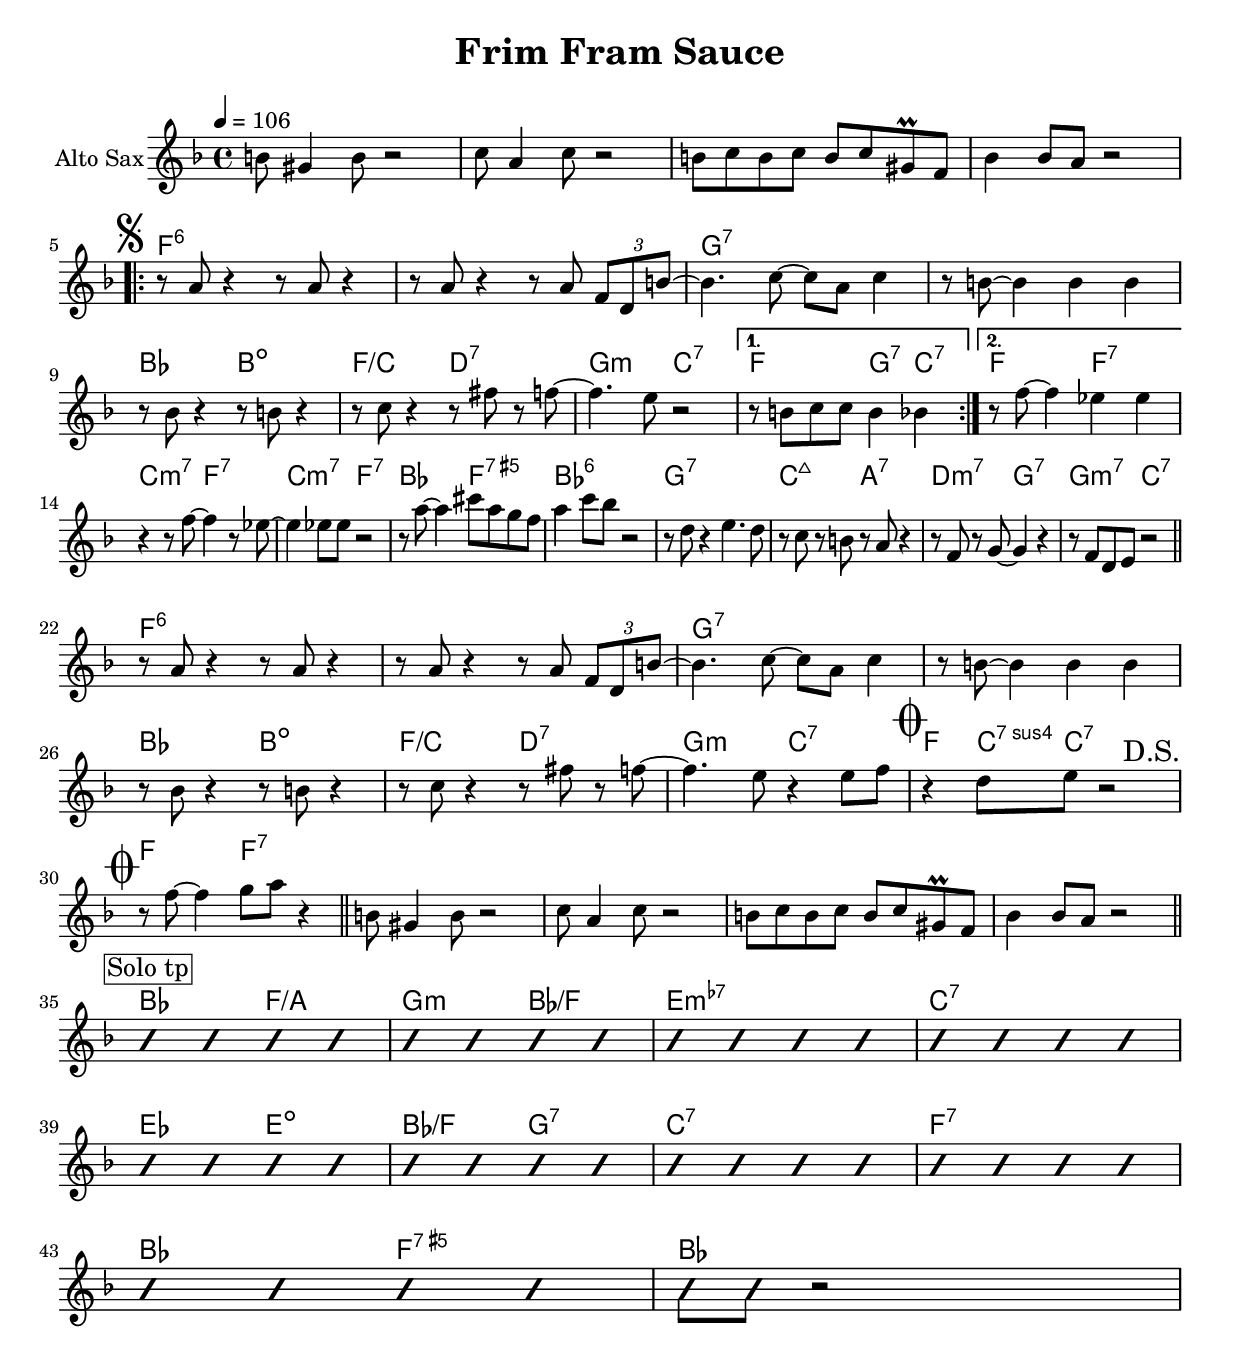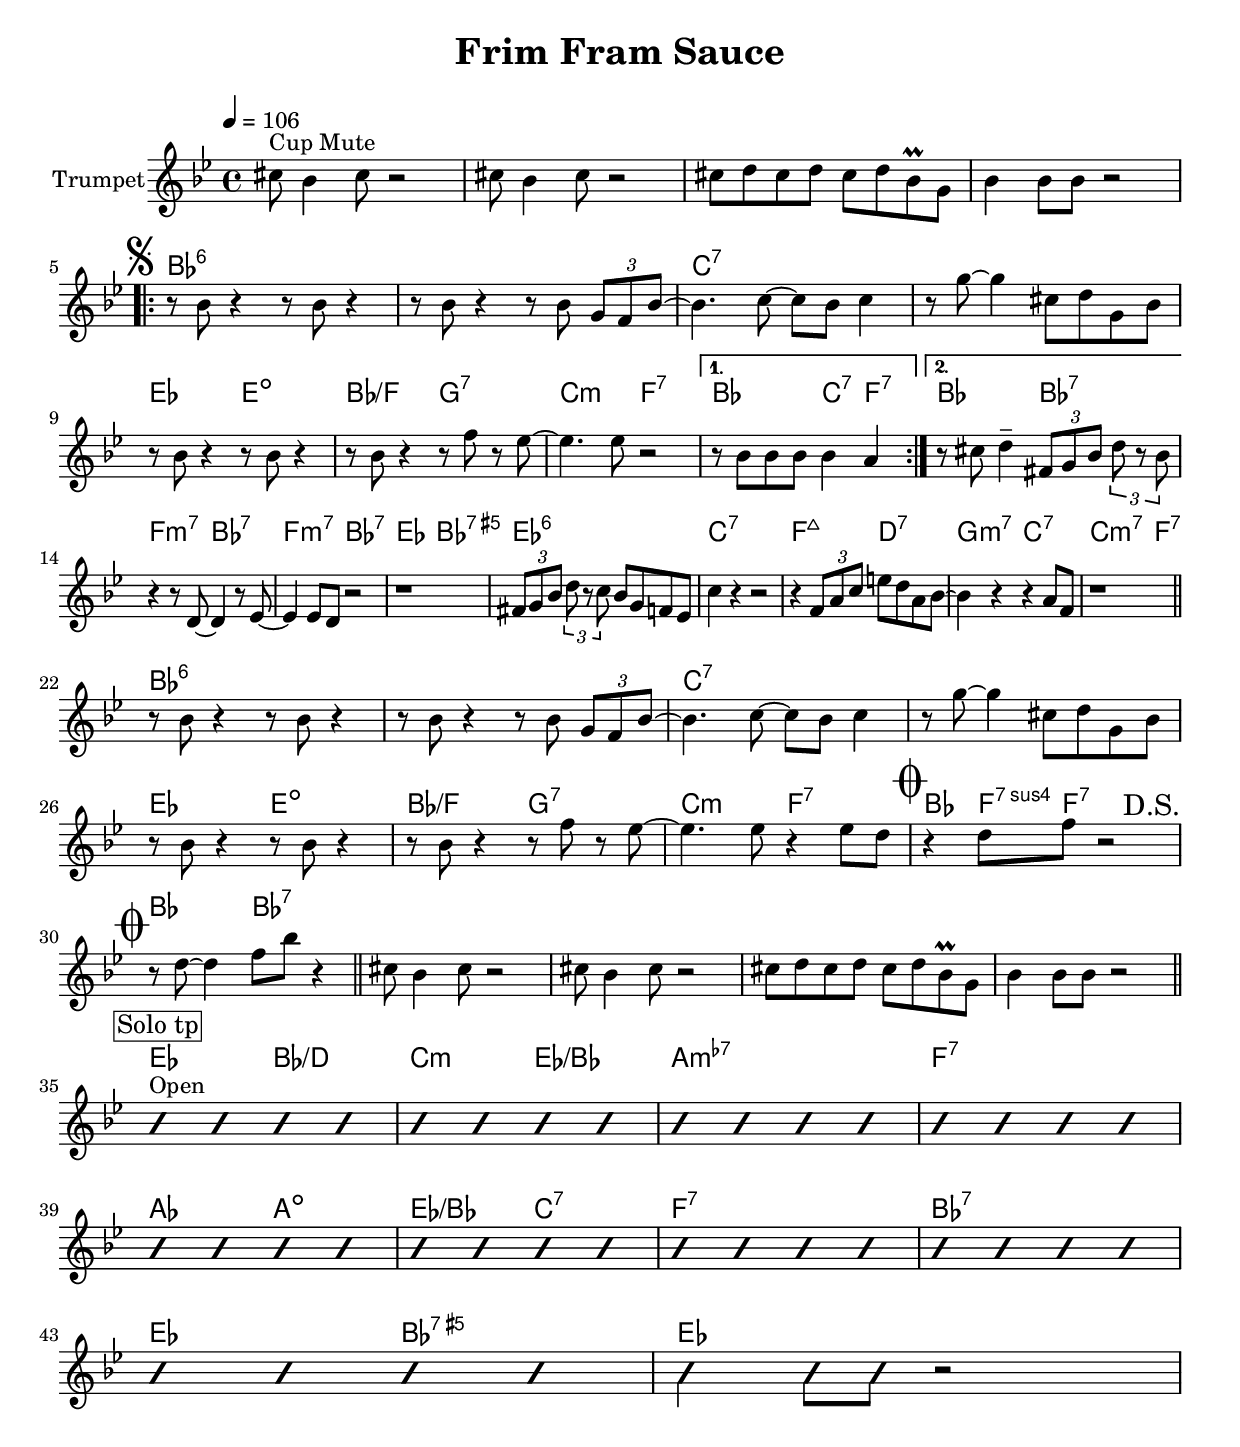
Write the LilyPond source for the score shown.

#(ly:set-option 'relative-includes #t)
\include "lib.ly"

\header {
  title = "Frim Fram Sauce"
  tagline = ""
}

\paper {
  markup-system-spacing #'padding = #3 %space after title
}

global = {
  \time 4/4
  \key as \major
  \clef "violin"
  \set Score.skipBars = ##t % combine multi-rests
}

structure = {
  \tempo 4 = 106
  s1*4 % intro
  \pSegno
  s1*9 % A
  s1*8 % B
  \bar "||"
  s1*7 \pCoda % A
  s1 \rightBreakMark "D.S."
  s1*0^\markup { \right-align \fontsize #4 \musicglyph #"scripts.coda" }
  s1*1
  \bar "||"
  s1*4 % intro
  \bar "||"
  s1*10 % solo tp, end

}

remarks = \lyricmode {
  \skip 1*34
  \markupBox "Solo tp"
}

chorusChords = \chordmode {
  as1:6 s bes:7 s
  des2 d:dim as:/es f:7 bes:m es:7 as bes4:7 es:7 as2 as:7
  es2:m7 as:7 es:m7 as:7 des as:5+7 des1:6
  bes:7 es2:maj7 c:7 f:m7 bes:7 bes:m7 es:7
  as1:6 s bes:7 s
  des2 d:dim as:/es f:7 bes:m es:7 as4 es8:sus7 es:7 s2 as as:7
}

soloChords = \chordmode {
  des2 as:/c bes:m des:/as g1:m7-5 es:7
  ges2 g:dim des:/as bes:7 es1:7 as:7
  des2 as:5+7 des1
}

theChords = {
  s1*4
  \chorusChords
  s1*4
  \set Score.proportionalNotationDuration = #(ly:make-moment 1 8 )
  \soloChords
  \unset Score.proportionalNotationDuration
}


trumpetChords = \transpose bes c \theChords
altoChords = \transpose es c \theChords

slTp = \relative c''' { as4 as as as }
slAs = \relative c'' { des4 des des des }

trumpet = \transpose bes c \relative c''' {
  \global
  \set Staff.instrumentName = #"Trumpet"
  b8^"Cup Mute" as4 b8 r2 | b8 as4 b8 r2 | b8 c b c b c as\prall f | as4 as8 as r2 |
  \repeat volta 2 {
    r8 as r4 r8 as r4 | r8 as r4 r8 as \tuplet 3/2 {f es as~} | as4. bes8~ bes as bes4 | r8 f'~ f4 b,8 c8 f, as |
    r8 as r4 r8 as r4 | r8 as r4 r8 es' r8 des~| des4. des8 r2 
  }
  \alternative {
    { r8 as as as as4 g }
    { r8 b c4-- \tuplet 3/2 {e,8 f as} \tuplet 3/2 {c r as}}
  }
  % B
  r4 r8 c,~ c4 r8 des~ | des4 des8 c r2 | r1
  \tuplet 3/2 {e8 f as} \tuplet 3/2 {c r bes} as8 f es des | bes'4 r r2 | r4 \tuplet 3/2 {es,8 g bes} d8 c  g as~ | as4 r r g8 es | r1
  % A3
  r8 as r4 r8 as r4 | r8 as r4 r8 as \tuplet 3/2 {f es as~} | as4. bes8~ bes as bes4 | r8 f'~ f4 b,8 c8 f, as |
  r8 as r4 r8 as r4 | r8 as r4 r8 es' r8 des~| des4. des8 r4 des8 c |r4 c8 es r2 |
  r8 c~ c4 es8 as r4
  % intro
  b,8 as4 b8 r2 | b8 as4 b8 r2 | b8 c b c b c as\prall f | as4 as8 as r2 |
  \slash
  as4^"Open" as as as
  \repeat unfold 8 \slTp \undo \hide Stem as4 as8 as r2
  \endSlash
}

breaksTp = {
  s1*4 \break
  s1*9 \break
  s1*8 \break
  s1*8 \break
  s1*5 \break
  s1*4 \break
  s1*4 \break
}

altoSax = \transpose es c \relative c'' {
  \global
  \set Staff.instrumentName = #"Alto Sax"
  d8 b4 d8 r2 | es8 c4 es8 r2 | d8 es d es d es b\prall as | des4 des8 c r2
  \repeat volta 2 {
    r8 c r4 r8 c r4 | r8 c r4 r8 c \tuplet 3/2 {as f d'~} | d4. es8~ es c es4 | r8 d8~ d4 d d |
    r8 des r4 r8 d r4 | r8 es r4 r8 a r8 as~ | as4. g8 r2
  }
  \alternative {
    { r8 d es es d4 des }
    { r8 as'~ as4 ges ges }
  }
  % B
  r4 r8 as~ as4 r8 ges~ | ges4 ges8 ges r2 | r8 c~ c4 e8 c bes as | c4 es8 des r2 |
  r8 f, r4 g4. f8 | r es r8 d r8 c r4 | r8 as r bes ~ bes4 r | r8 as f g r2
  % A3
  r8 c r4 r8 c r4 | r8 c r4 r8 c \tuplet 3/2 {as f d'~} | d4. es8~ es c es4 | r8 d8~ d4 d d |
  r8 des r4 r8 d r4 | r8 es r4 r8 a r8 as~ | as4. g8 r4 g8 as | r4 f8 g r2
  r8 as~ as4 bes8 c r4
  % intro
  d,8 b4 d8 r2 | es8 c4 es8 r2 | d8 es d es d es b\prall as | des4 des8 c r2
  \slash
  \repeat unfold 9 \slAs  \undo \hide Stem des8 des r2
  \endSlash
}

breaksAs = {
  s1*4 \break
  s1*9 \break
  s1*8 \break
  s1*8 \break
  s1*5 \break
  s1*4 \break
  s1*4 \break
}

% \book {
%   \score {
%     <<
%       \lyricsAbove \remarks
%       \new ChordNames \trumpetChords
%       \new Staff = "trumpet" <<
%         \structure
%         \trumpet
%       >>
%       % \new Staff \trumpet
%       \new ChordNames \altoChords
%       \new Staff = "altoSax" <<
%         \altoSax
%       >>
%     >>
%   }
% }
\book {
  \bookOutputSuffix "tp"
  \paper {
    % fit on one page
    % system-system-spacing = #'(
    %   (basic-distance . 10)
    %   (minimum-distance . 0)
    %   (padding . 0)
    %   (stretchability . 0))
  }
  \score {
    <<
      \lyricsAbove \remarks
      \new ChordNames \trumpetChords
      \new Staff = "trumpet" <<
        \structure
        \breaksTp
        \trumpet
      >>
    >>
  }
}
\book {
  \bookOutputSuffix "as"
  \score {
    <<
      \lyricsAbove \remarks
      \new ChordNames \altoChords
      \new Staff = "altoSax" <<
        \structure
        \breaksAs
        \altoSax
      >>
    >>
  }
}
